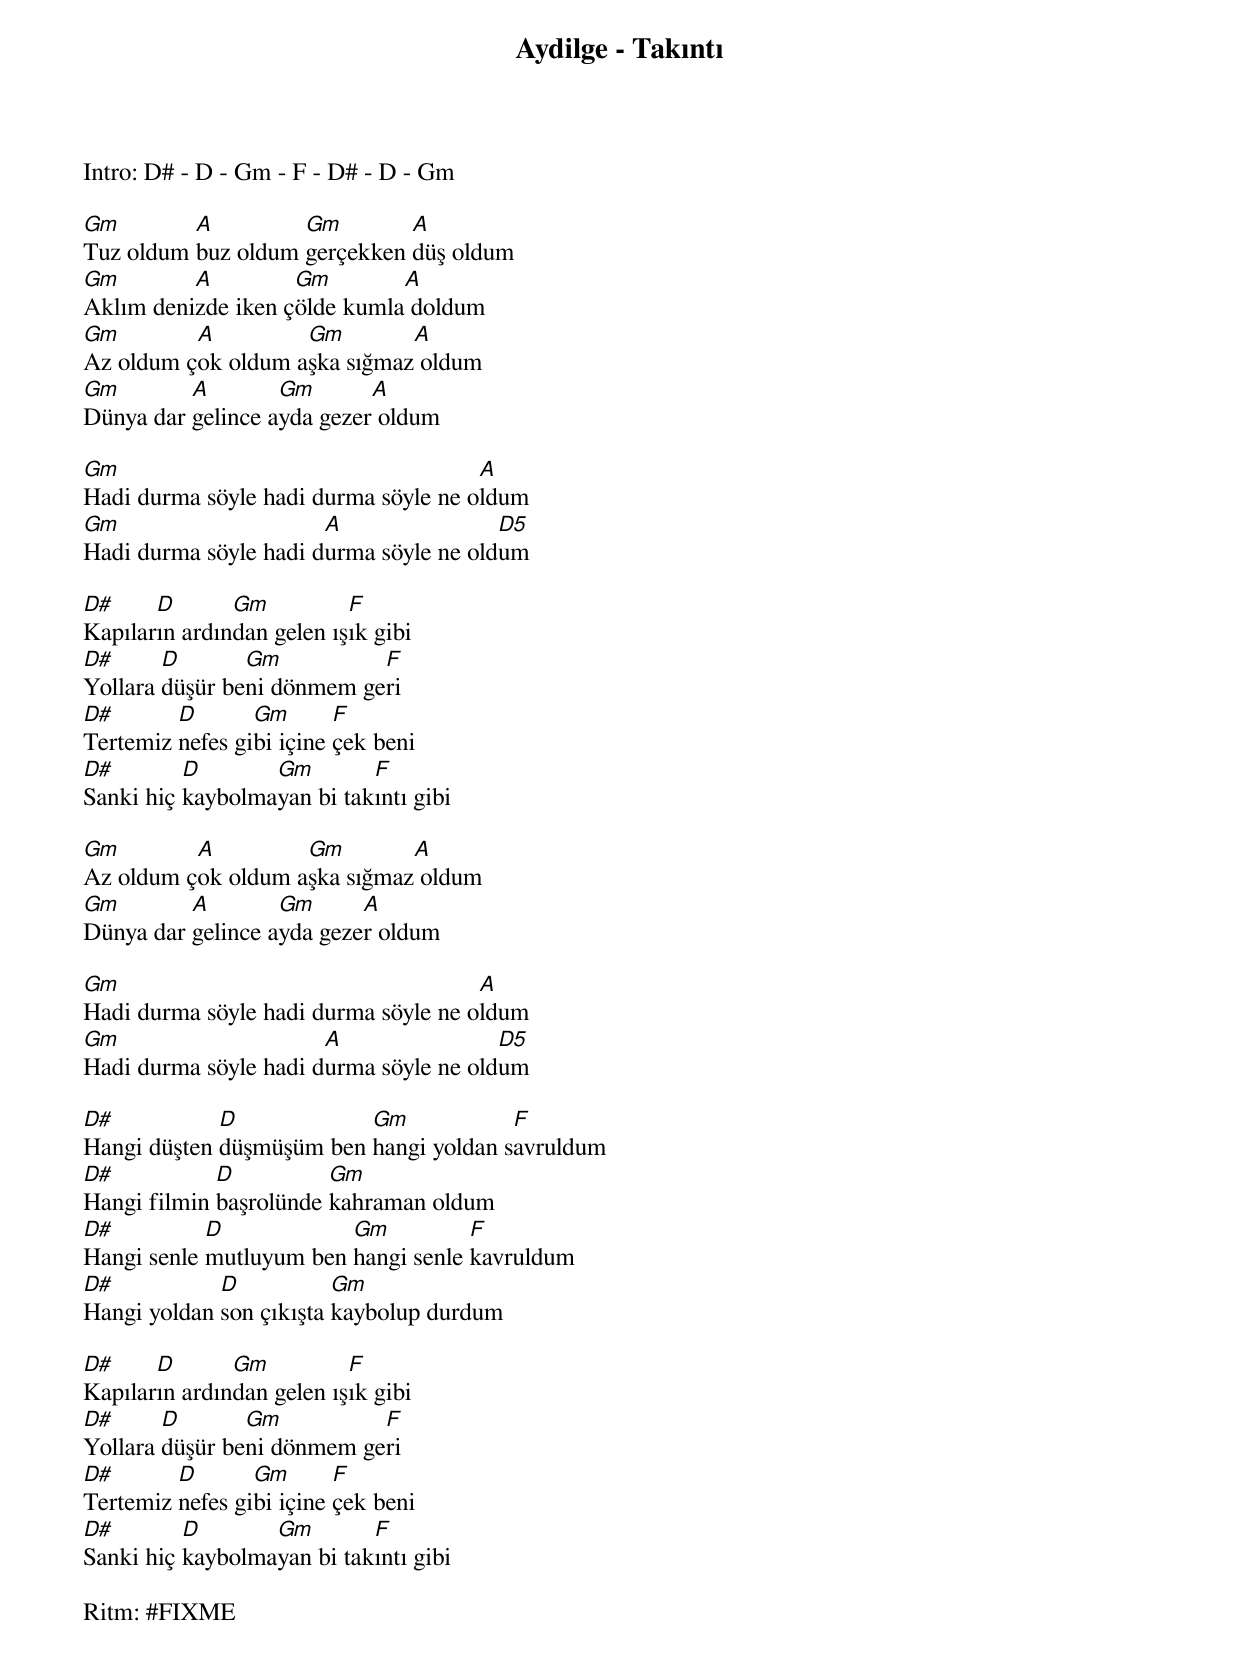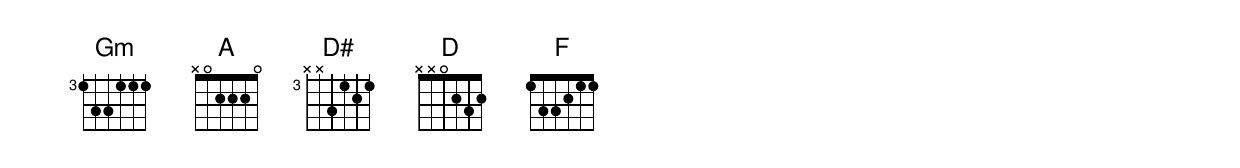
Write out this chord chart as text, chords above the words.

Aydilge - Takıntı

Intro: D# - D - Gm - F - D# - D - Gm

Gm        A         Gm        A
Tuz oldum buz oldum gerçekken düş oldum
Gm        A         Gm        A
Aklım denizde iken çölde kumla doldum
Gm        A         Gm        A
Az oldum çok oldum aşka sığmaz oldum
Gm        A        Gm       A
Dünya dar gelince ayda gezer oldum

Gm                                    A
Hadi durma söyle hadi durma söyle ne oldum
Gm                     A                D5
Hadi durma söyle hadi durma söyle ne oldum

D#     D       Gm          F
Kapıların ardından gelen ışık gibi
D#      D       Gm          F
Yollara düşür beni dönmem geri
D#       D       Gm       F
Tertemiz nefes gibi içine çek beni
D#        D       Gm        F
Sanki hiç kaybolmayan bi takıntı gibi

Gm        A         Gm        A
Az oldum çok oldum aşka sığmaz oldum
Gm        A        Gm      A
Dünya dar gelince ayda gezer oldum

Gm                                    A
Hadi durma söyle hadi durma söyle ne oldum
Gm                     A                D5
Hadi durma söyle hadi durma söyle ne oldum

D#           D            Gm            F
Hangi düşten düşmüşüm ben hangi yoldan savruldum
D#           D          Gm
Hangi filmin başrolünde kahraman oldum
D#          D            Gm          F
Hangi senle mutluyum ben hangi senle kavruldum
D#           D           Gm
Hangi yoldan son çıkışta kaybolup durdum

D#     D       Gm          F
Kapıların ardından gelen ışık gibi
D#      D       Gm          F
Yollara düşür beni dönmem geri
D#       D       Gm       F
Tertemiz nefes gibi içine çek beni
D#        D       Gm        F
Sanki hiç kaybolmayan bi takıntı gibi

Ritm: #FIXME
